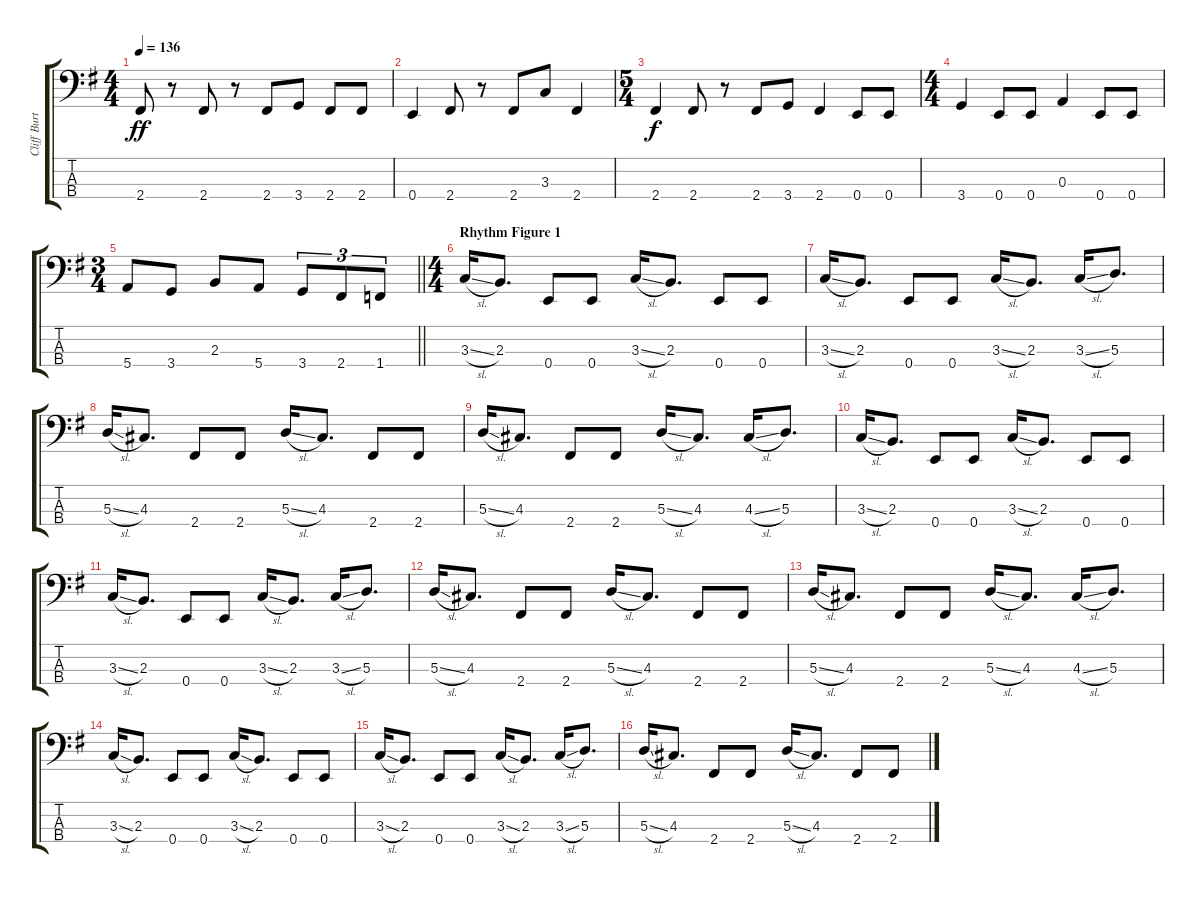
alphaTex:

\track ("Cliff Burton" "Cliff Burt") {instrument electricbassfinger}
\staff {score tabs}
\tuning (G2 D2 A1 E1) {hide}
\ts (4 4)
\tempo 136
\clef f4
\ks g
2.4.8{dy ff} r.8 2.4.8 r.8 2.4.8 3.4.8 2.4.8 2.4.8 |
0.4.4 2.4.8 r.8 2.4.8 3.3.8 2.4.4 |
\ts (5 4)
\ks eminor
2.4.4{dy f} 2.4.8 r.8 2.4.8 3.4.8 2.4.4 0.4.8 0.4.8 |
\ts (4 4)
3.4.4 0.4.8 0.4.8 0.3.4 0.4.8 0.4.8 |
\ts (3 4)
\barLineRight lightlight
5.4.8 3.4.8 2.3.8 5.4.8 3.4.8{tu (3 2)} 2.4.8{tu (3 2)} 1.4.8{tu (3 2)} |
\ts (4 4)
\section ("" "Rhythm Figure 1")
3.3{sl}.16 2.3.8{d} 0.4.8 0.4.8 3.3{sl}.16 2.3.8{d} 0.4.8 0.4.8 |
3.3{sl}.16 2.3.8{d} 0.4.8 0.4.8 3.3{sl}.16 2.3.8{d} 3.3{sl}.16 5.3.8{d} |
5.3{sl}.16 4.3.8{d} 2.4.8 2.4.8 5.3{sl}.16 4.3.8{d} 2.4.8 2.4.8 |
5.3{sl}.16 4.3.8{d} 2.4.8 2.4.8 5.3{sl}.16 4.3.8{d} 4.3{sl}.16 5.3.8{d} |
3.3{sl}.16 2.3.8{d} 0.4.8 0.4.8 3.3{sl}.16 2.3.8{d} 0.4.8 0.4.8 |
3.3{sl}.16 2.3.8{d} 0.4.8 0.4.8 3.3{sl}.16 2.3.8{d} 3.3{sl}.16 5.3.8{d} |
5.3{sl}.16 4.3.8{d} 2.4.8 2.4.8 5.3{sl}.16 4.3.8{d} 2.4.8 2.4.8 |
5.3{sl}.16 4.3.8{d} 2.4.8 2.4.8 5.3{sl}.16 4.3.8{d} 4.3{sl}.16 5.3.8{d} |
3.3{sl}.16 2.3.8{d} 0.4.8 0.4.8 3.3{sl}.16 2.3.8{d} 0.4.8 0.4.8 |
3.3{sl}.16 2.3.8{d} 0.4.8 0.4.8 3.3{sl}.16 2.3.8{d} 3.3{sl}.16 5.3.8{d} |
5.3{sl}.16 4.3.8{d} 2.4.8 2.4.8 5.3{sl}.16 4.3.8{d} 2.4.8 2.4.8
